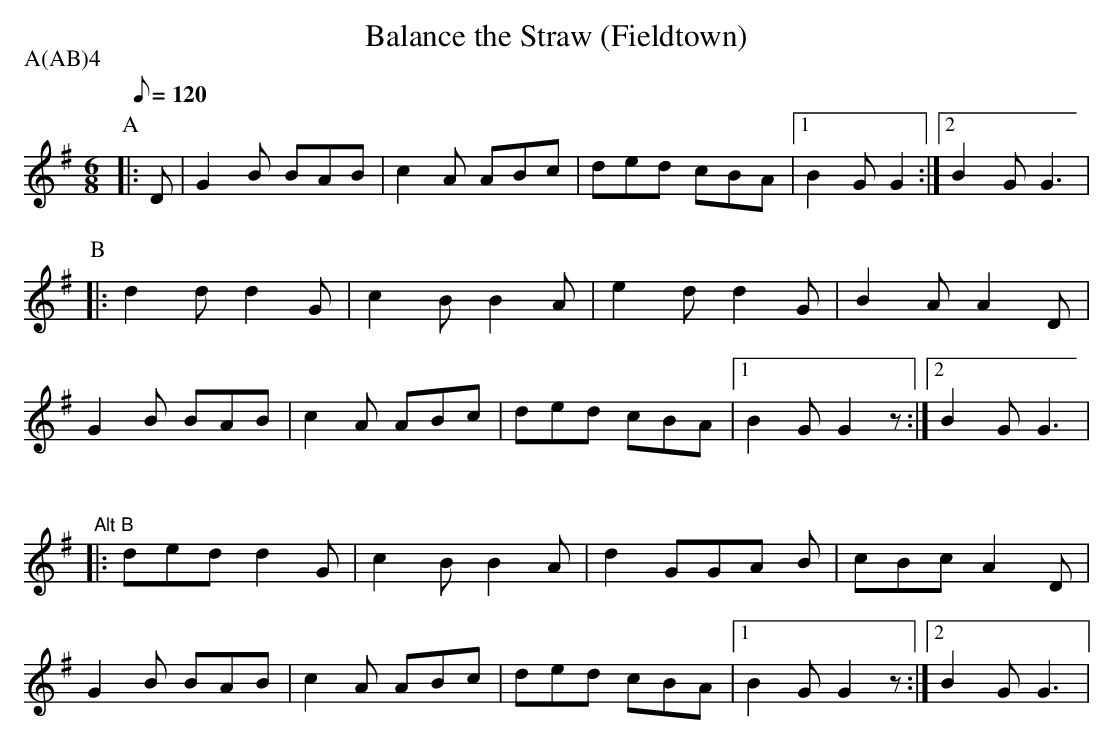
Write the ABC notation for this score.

X:1
T:Balance the Straw (Fieldtown)
L:1/8
M:6/8
P:A(AB)4
Q:120
K:G
P:A
|:D|G2B BAB|c2A ABc|ded cBA|1 B2G G2:|2B2G G3|
P:B
|:d2d d2G|c2B B2A|e2d d2G|B2A A2D|
G2B BAB|c2A ABc|ded cBA|1B2G G2 z:|2B2G G3|
P:
"Alt B"|:ded d2G|c2B B2A|d2 GGA B|cBc A2D|
G2B BAB|c2A ABc|ded cBA|1B2G G2 z:|2B2G G3|
